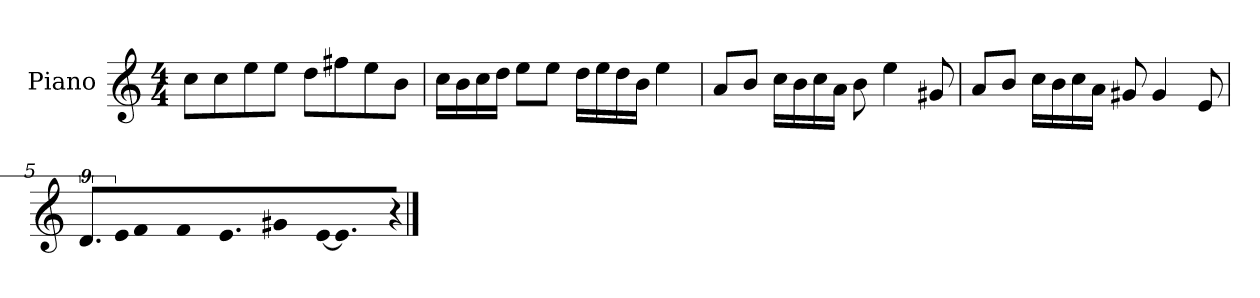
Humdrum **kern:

**kern
*part1
*staff1
*I"Piano
*I'P-no
*clefG2
*k[]
*M4/4
*MM90
=1
8cc\L
8cc\
8ee\
8ee\J
8dd\L
8ff#X\
8ee\
8b\J
=2
16cc\LL
16b\
16cc\
16dd\JJ
8ee\L
8ee\J
16dd\LL
16ee\
16dd\
16b\JJ
4ee\
=3
8a/L
8b/J
16cc\LL
16b\
16cc\
16a\JJ
8b\
4ee\
8g#X/
=4
8a/L
8b/J
16cc\LL
16b\
16cc\
16a\JJ
8g#X/
4g#/
8e/
!!LO:LB:g=z
=5
9.d/L
!LO:N:vis=16
1920%107e/K
!LO:N:vis=8
640%71f/
!LO:N:vis=8
640%71f/
9.e/
!LO:N:vis=8
640%71g#X/
!LO:N:vis=16
[1920%107e/K
9.e/J]
!LO:N:vis=16
1920%107r
==
*-
